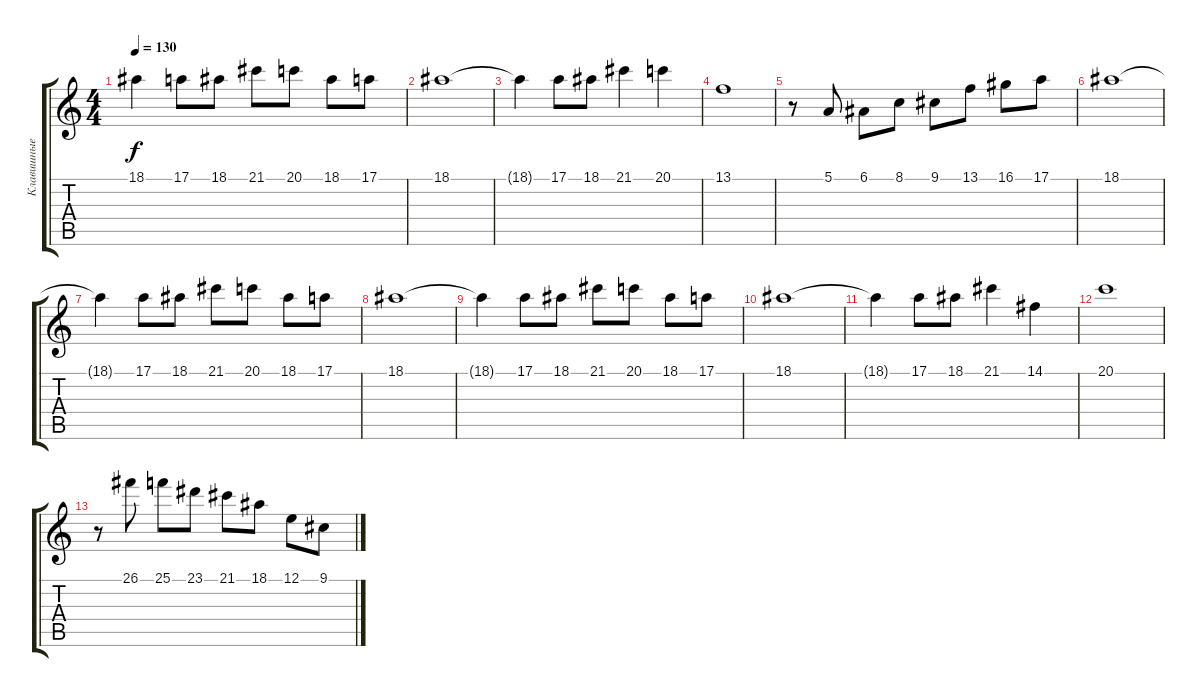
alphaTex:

\track ("Клавишные I" "Клавишные ") {instrument stringensemble1}
\staff {score tabs}
\tuning (E4 B3 G3 D3 A2 E2) {hide}
\ts (4 4)
\tempo 130
\clef g2
\ks c
18.1{t}.4{dy f} 17.1.8 18.1.8 21.1.8 20.1.8 18.1.8 17.1.8 |
18.1.1 |
18.1{t}.4 17.1.8 18.1.8 21.1.4 20.1.4 |
13.1.1 |
r.8 5.1.8 6.1.8 8.1.8 9.1.8 13.1.8 16.1.8 17.1.8 |
18.1.1 |
18.1{t}.4 17.1.8 18.1.8 21.1.8 20.1.8 18.1.8 17.1.8 |
18.1.1 |
18.1{t}.4 17.1.8 18.1.8 21.1.8 20.1.8 18.1.8 17.1.8 |
18.1.1 |
18.1{t}.4 17.1.8 18.1.8 21.1.4 14.1.4 |
20.1.1 |
r.8 26.1.8 25.1.8 23.1.8 21.1.8 18.1.8 12.1.8 9.1.8
